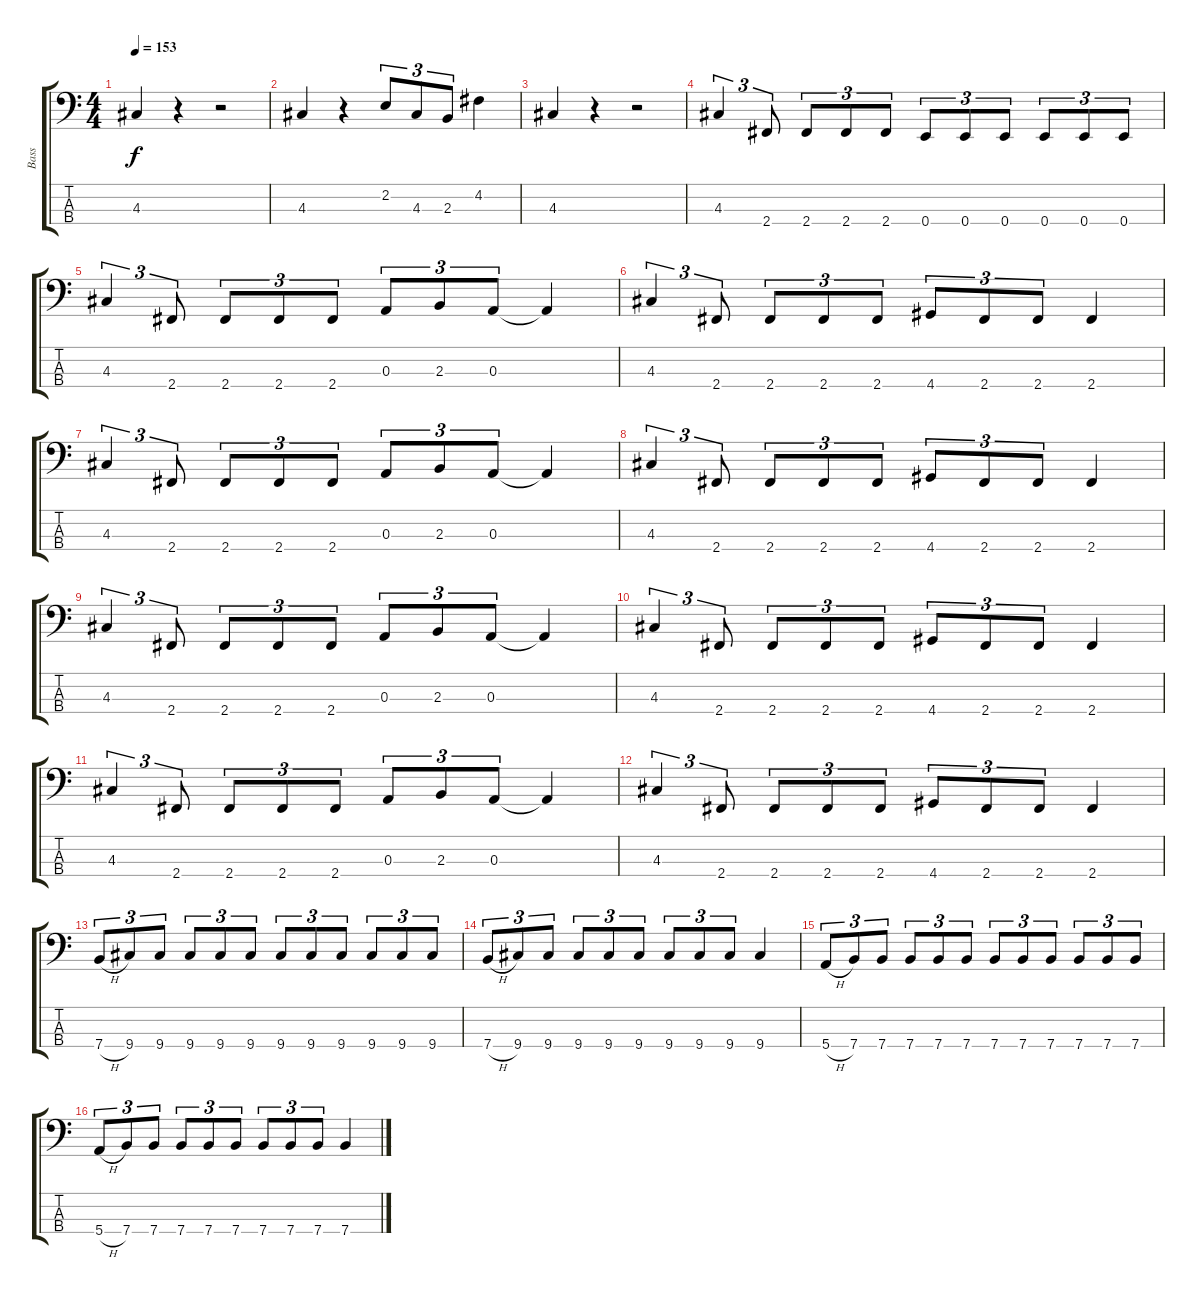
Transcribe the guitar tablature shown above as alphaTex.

\track ("Bass" "Bass") {instrument electricbasspick}
\staff {score tabs}
\tuning (G2 D2 A1 E1) {hide}
\ts (4 4)
\tempo 153
\clef f4
\ks c
4.3.4{dy f} r.4 r.2 |
4.3.4 r.4 2.2.8{tu (3 2)} 4.3.8{tu (3 2)} 2.3.8{tu (3 2)} 4.2.4 |
4.3.4 r.4 r.2 |
4.3.4{tu (3 2)} 2.4.8{tu (3 2)} 2.4.8{tu (3 2)} 2.4.8{tu (3 2)} 2.4.8{tu (3 2)} 0.4.8{tu (3 2)} 0.4.8{tu (3 2)} 0.4.8{tu (3 2)} 0.4.8{tu (3 2)} 0.4.8{tu (3 2)} 0.4.8{tu (3 2)} |
4.3.4{tu (3 2)} 2.4.8{tu (3 2)} 2.4.8{tu (3 2)} 2.4.8{tu (3 2)} 2.4.8{tu (3 2)} 0.3.8{tu (3 2)} 2.3.8{tu (3 2)} 0.3.8{tu (3 2)} 0.3{t}.4 |
4.3.4{tu (3 2)} 2.4.8{tu (3 2)} 2.4.8{tu (3 2)} 2.4.8{tu (3 2)} 2.4.8{tu (3 2)} 4.4.8{tu (3 2)} 2.4.8{tu (3 2)} 2.4.8{tu (3 2)} 2.4.4 |
4.3.4{tu (3 2)} 2.4.8{tu (3 2)} 2.4.8{tu (3 2)} 2.4.8{tu (3 2)} 2.4.8{tu (3 2)} 0.3.8{tu (3 2)} 2.3.8{tu (3 2)} 0.3.8{tu (3 2)} 0.3{t}.4 |
4.3.4{tu (3 2)} 2.4.8{tu (3 2)} 2.4.8{tu (3 2)} 2.4.8{tu (3 2)} 2.4.8{tu (3 2)} 4.4.8{tu (3 2)} 2.4.8{tu (3 2)} 2.4.8{tu (3 2)} 2.4.4 |
4.3.4{tu (3 2)} 2.4.8{tu (3 2)} 2.4.8{tu (3 2)} 2.4.8{tu (3 2)} 2.4.8{tu (3 2)} 0.3.8{tu (3 2)} 2.3.8{tu (3 2)} 0.3.8{tu (3 2)} 0.3{t}.4 |
4.3.4{tu (3 2)} 2.4.8{tu (3 2)} 2.4.8{tu (3 2)} 2.4.8{tu (3 2)} 2.4.8{tu (3 2)} 4.4.8{tu (3 2)} 2.4.8{tu (3 2)} 2.4.8{tu (3 2)} 2.4.4 |
4.3.4{tu (3 2)} 2.4.8{tu (3 2)} 2.4.8{tu (3 2)} 2.4.8{tu (3 2)} 2.4.8{tu (3 2)} 0.3.8{tu (3 2)} 2.3.8{tu (3 2)} 0.3.8{tu (3 2)} 0.3{t}.4 |
4.3.4{tu (3 2)} 2.4.8{tu (3 2)} 2.4.8{tu (3 2)} 2.4.8{tu (3 2)} 2.4.8{tu (3 2)} 4.4.8{tu (3 2)} 2.4.8{tu (3 2)} 2.4.8{tu (3 2)} 2.4.4 |
7.4{h}.8{tu (3 2)} 9.4.8{tu (3 2)} 9.4.8{tu (3 2)} 9.4.8{tu (3 2)} 9.4.8{tu (3 2)} 9.4.8{tu (3 2)} 9.4.8{tu (3 2)} 9.4.8{tu (3 2)} 9.4.8{tu (3 2)} 9.4.8{tu (3 2)} 9.4.8{tu (3 2)} 9.4.8{tu (3 2)} |
7.4{h}.8{tu (3 2)} 9.4.8{tu (3 2)} 9.4.8{tu (3 2)} 9.4.8{tu (3 2)} 9.4.8{tu (3 2)} 9.4.8{tu (3 2)} 9.4.8{tu (3 2)} 9.4.8{tu (3 2)} 9.4.8{tu (3 2)} 9.4.4 |
5.4{h}.8{tu (3 2)} 7.4.8{tu (3 2)} 7.4.8{tu (3 2)} 7.4.8{tu (3 2)} 7.4.8{tu (3 2)} 7.4.8{tu (3 2)} 7.4.8{tu (3 2)} 7.4.8{tu (3 2)} 7.4.8{tu (3 2)} 7.4.8{tu (3 2)} 7.4.8{tu (3 2)} 7.4.8{tu (3 2)} |
5.4{h}.8{tu (3 2)} 7.4.8{tu (3 2)} 7.4.8{tu (3 2)} 7.4.8{tu (3 2)} 7.4.8{tu (3 2)} 7.4.8{tu (3 2)} 7.4.8{tu (3 2)} 7.4.8{tu (3 2)} 7.4.8{tu (3 2)} 7.4.4
